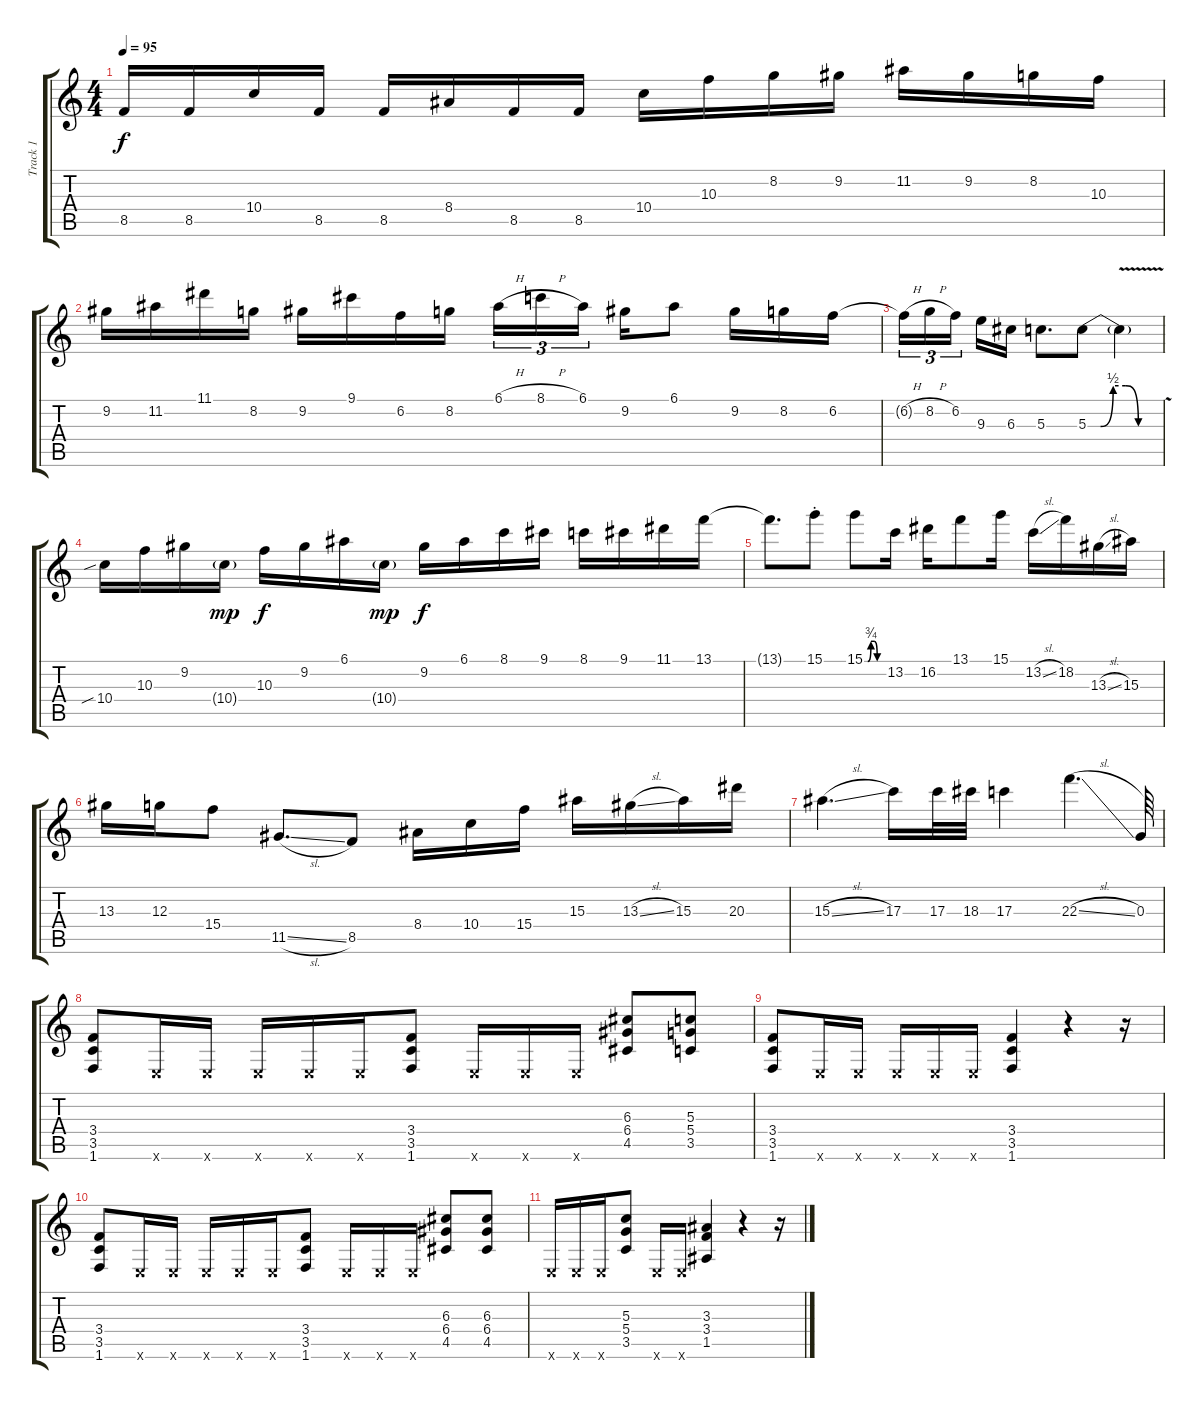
\track ("Track 1" "Track 1") {instrument distortionguitar}
\staff {score tabs}
\tuning (E4 B3 G3 D3 A2 E2) {hide}
\ts (4 4)
\tempo 95
\clef g2
\ks c
8.5.16{dy f} 8.5.16 10.4.16 8.5.16 8.5.16 8.4.16 8.5.16 8.5.16 10.4.16 10.3.16 8.2.16 9.2.16 11.2.16 9.2.16 8.2.16 10.3.16 |
9.2.16 11.2.16 11.1.16 8.2.16 9.2.16 9.1.16 6.2.16 8.2.16 6.1{h}.16{tu (3 2)} 8.1{h}.16{tu (3 2)} 6.1.16{tu (3 2) beam splitsecondary} 9.2.16 6.1.8 9.2.16 8.2.16 6.2.16 |
6.2{h t}.16{tu (3 2)} 8.2{h}.16{tu (3 2)} 6.2.16{tu (3 2) beam splitsecondary} 9.3.16 6.3.16 5.3.8{d} 5.3{be (custom 0 0 10 0 20 2 30 2 40 0 60 0)}.8 5.3{v t}.4 |
10.4{sib}.16 10.3.16 9.2.16 10.4{g}.16{dy mp} 10.3.16{dy f} 9.2.16 6.1.16 10.4{g}.16{dy mp} 9.2.16{dy f} 6.1.16 8.1.16 9.1.16 8.1.16 9.1.16 11.1.16 13.1.16 |
13.1{t}.8{d} 15.1{st}.8 15.1{be (custom 0 0 10 0 20 3 30 3 40 0 60 0)}.8 13.2.16 16.2.16 13.1.8 15.1.16 13.2{sl}.16 18.2.16 13.3{sl}.16 15.3.16 |
13.3.16 12.3.16 15.4.8 11.5{sl}.8{d} 8.5.8 8.4.16 10.4.16 15.4.16 15.3.16 13.3{sl}.16 15.3.16 20.3.16 |
15.3{sl}.4{d} 17.3.16 17.3.32 18.3.32 17.3.4 22.3{sl}.4{d} 0.3.64 |
(3.4 3.5 1.6).8 0.6{x}.16 0.6{x}.16 0.6{x}.16 0.6{x}.16 0.6{x}.16 (3.4 3.5 1.6).8 0.6{x}.16 0.6{x}.16 0.6{x}.16 (6.3 6.4 4.5).8 (5.3 5.4 3.5).8 |
(3.4 3.5 1.6).8 0.6{x}.16 0.6{x}.16 0.6{x}.16 0.6{x}.16 0.6{x}.16 (3.4 3.5 1.6).4 r.4 r.16 |
(3.4 3.5 1.6).8 0.6{x}.16 0.6{x}.16 0.6{x}.16 0.6{x}.16 0.6{x}.16 (3.4 3.5 1.6).8 0.6{x}.16 0.6{x}.16 0.6{x}.16 (6.3 6.4 4.5).8 (6.3 6.4 4.5).8 |
0.6{x}.16 0.6{x}.16 0.6{x}.16 (5.3 5.4 3.5).8 0.6{x}.16 0.6{x}.16 (3.3 3.4 1.5).4 r.4 r.16
